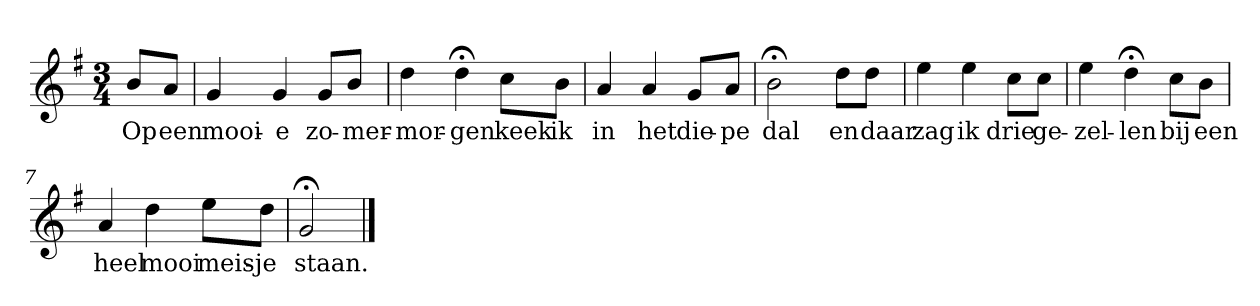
**kern	**text
*part1	*part1
*staff1	*staff1
*k[f#]	*
*G:	*
*M3/4	*
*MM120	*
=	=
8bL	Op
8aJ	een
=1	=1
4g	mooi-
4g	-e
8gL	zo-
8bJ	-mer-
=2	=2
4dd	-mor-
4dd;<	-gen
8ccL	keek
8bJ	ik
=3	=3
4a	in
4a	het
8gL	die-
8aJ	-pe
=4	=4
2b;<	dal
8ddL	en
8ddJ	daar
=5	=5
4ee	zag
4ee	ik
8ccL	drie
8ccJ	ge-
=6	=6
4ee	-zel-
4dd;<	-len
8ccL	bij
8bJ	een
=7	=7
4a	heel
4dd	mooi
8eeL	meis-
8ddJ	-je
=8	=8
2g;<	staan.
==	==
*-	*-
